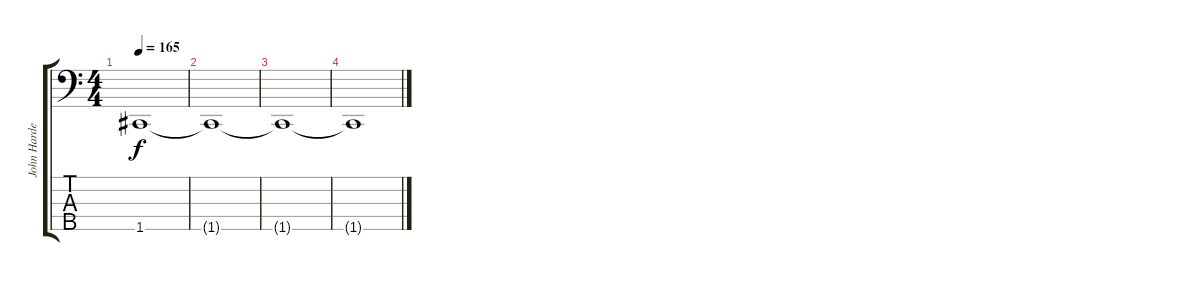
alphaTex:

\track ("John Harder (Bass Guitar)" "John Harde") {instrument fretlessbass}
\staff {score tabs}
\tuning (Ab2 Eb2 Bb1 F1 C1) {hide}
\ts (4 4)
\tempo 165
\clef f4
\ks c
1.5.1{dy f} |
1.5{t}.1 |
1.5{t}.1 |
1.5{t}.1
